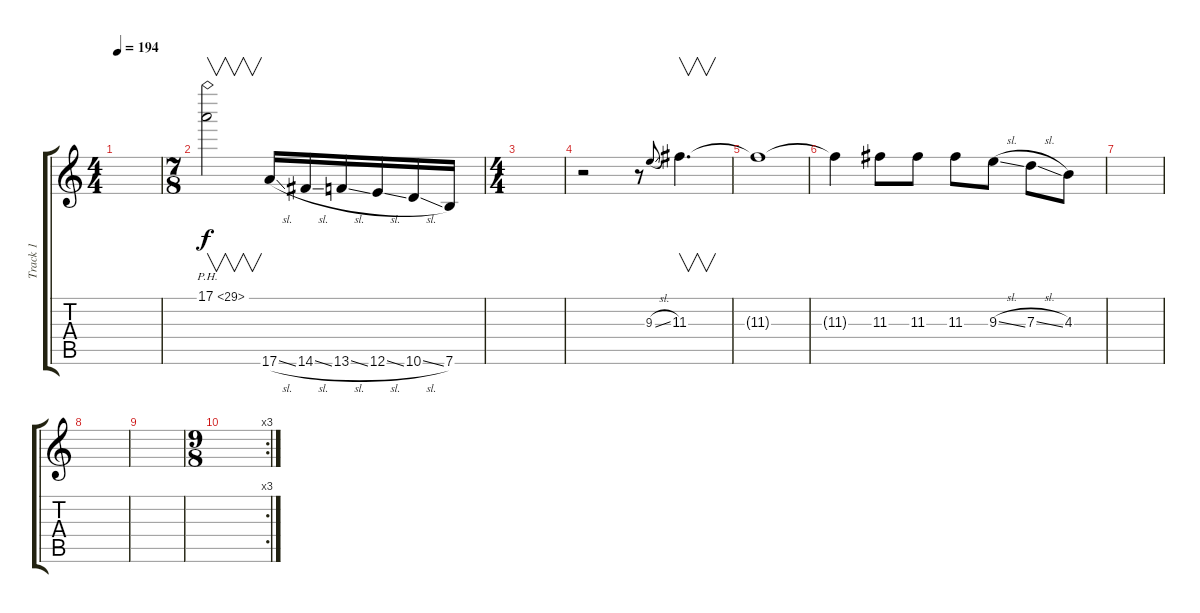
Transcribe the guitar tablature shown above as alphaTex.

\track ("Track 1" "Track 1") {instrument overdrivenguitar}
\staff {score tabs}
\tuning (E4 B3 G3 D3 A2 E2) {hide}
\ts (4 4)
\tempo 194
\clef g2
\ks c
|
\ts (7 8)
17.1{ph 12}.2{v} 17.6{sl}.16 14.6{sl}.16 13.6{sl}.16 12.6{sl}.16 10.6{sl}.16 7.6.16 |
\ts (4 4)
|
r.2 r.8 9.3{sl}.8{gr onbeat} 11.3.4{v d} |
11.3{t}.1 |
11.3{t}.4 11.3.8 11.3.8 11.3.8 9.3{sl}.8 7.3{sl}.8 4.3.8 |
|
|
|
\rc 3
\ts (9 8)
